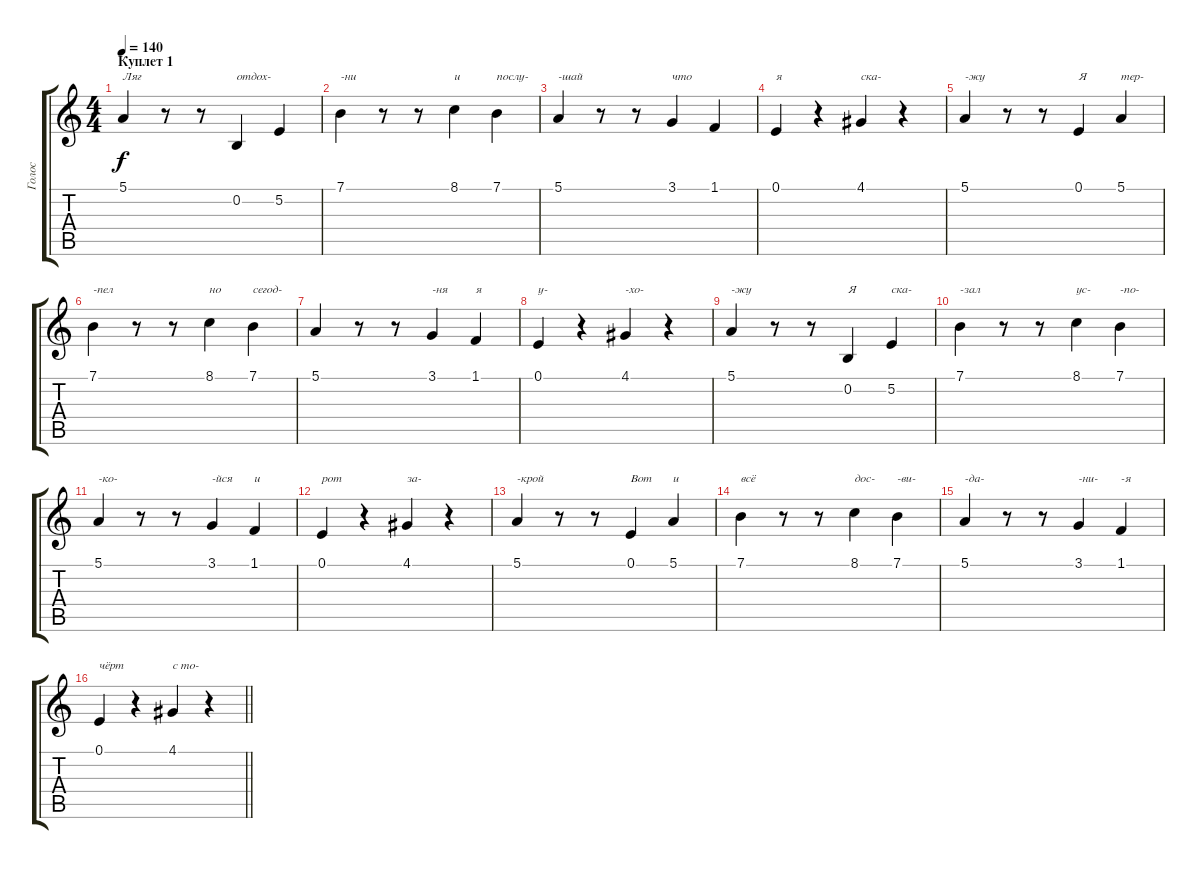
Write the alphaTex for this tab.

\track ("Голос" "Голос") {solo instrument lead8bassandlead}
\staff {score tabs}
\tuning (E4 B3 G3 D3 A2 E2) {hide}
\ts (4 4)
\section ("" "Куплет 1")
\tempo 140
\clef g2
\ks c
5.1.4{txt "Ляг" dy f} r.8 r.8 0.2.4{txt "отдох-"} 5.2.4 |
7.1.4{txt "-ни"} r.8 r.8 8.1.4{txt "и"} 7.1.4{txt "послу-"} |
5.1.4{txt "-шай"} r.8 r.8 3.1.4{txt "что"} 1.1.4 |
0.1.4{txt "я"} r.4 4.1.4{txt "ска-"} r.4 |
5.1.4{txt "-жу"} r.8 r.8 0.1.4{txt "Я"} 5.1.4{txt "тер-"} |
7.1.4{txt "-пел"} r.8 r.8 8.1.4{txt "но"} 7.1.4{txt "сегод-"} |
5.1.4 r.8 r.8 3.1.4{txt "-ня"} 1.1.4{txt "я"} |
0.1.4{txt "у-"} r.4 4.1.4{txt "-хо-"} r.4 |
5.1.4{txt "-жу"} r.8 r.8 0.2.4{txt "Я"} 5.2.4{txt "ска-"} |
7.1.4{txt "-зал"} r.8 r.8 8.1.4{txt "ус-"} 7.1.4{txt "-по-"} |
5.1.4{txt "-ко-"} r.8 r.8 3.1.4{txt "-йся"} 1.1.4{txt "и"} |
0.1.4{txt "рот"} r.4 4.1.4{txt "за-"} r.4 |
5.1.4{txt "-крой"} r.8 r.8 0.1.4{txt "Вот"} 5.1.4{txt "и"} |
7.1.4{txt "всё"} r.8 r.8 8.1.4{txt "дос-"} 7.1.4{txt "-ви-"} |
5.1.4{txt "-да-"} r.8 r.8 3.1.4{txt "-ни-"} 1.1.4{txt "-я"} |
\barLineRight lightlight
0.1.4{txt "чёрт"} r.4 4.1.4{txt "с то-"} r.4
